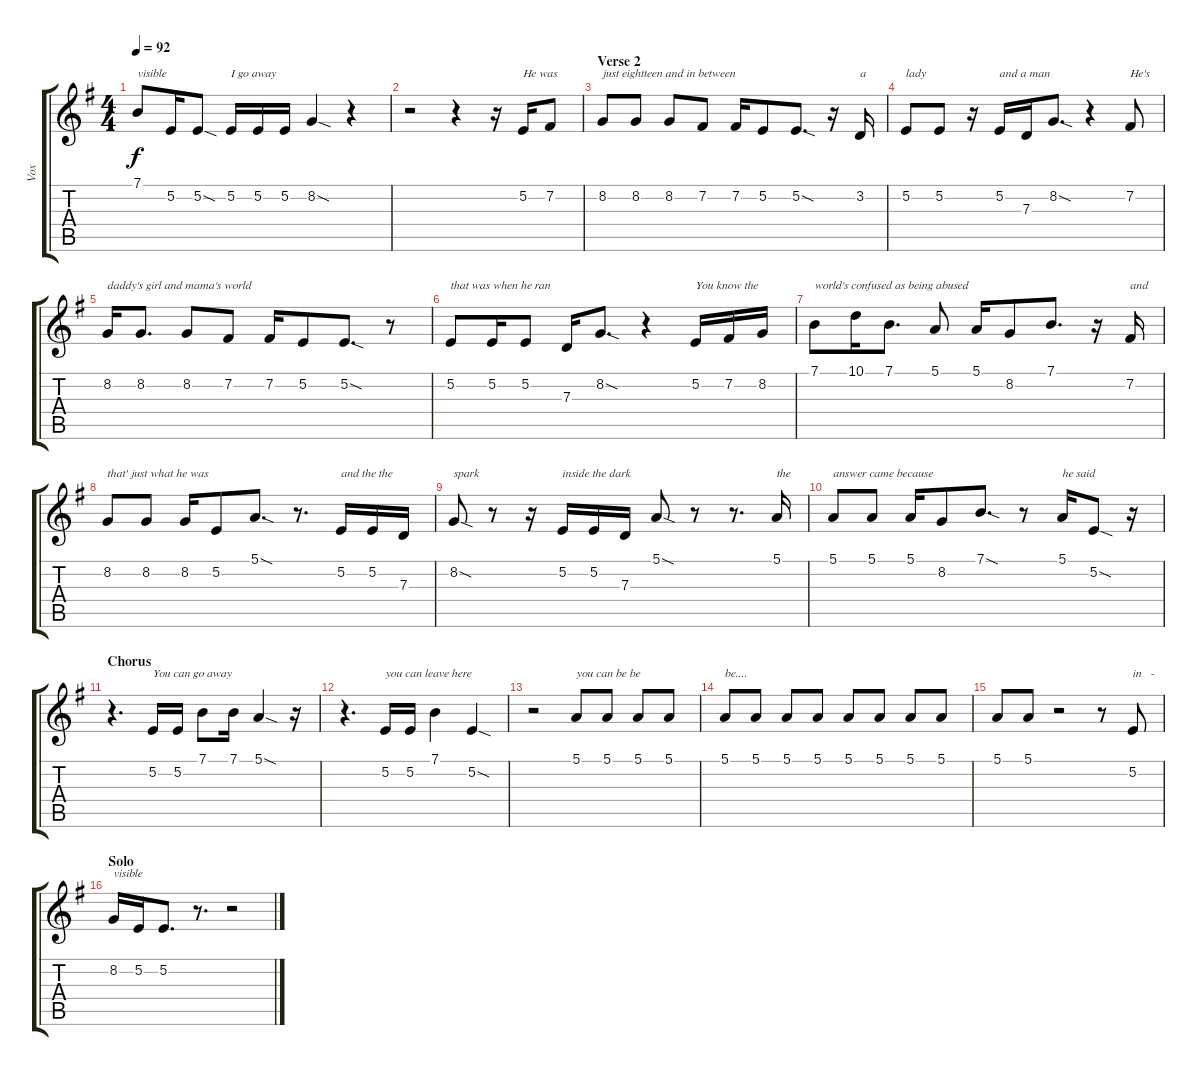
\track ("Vox" "Vox") {instrument violin}
\staff {score tabs}
\tuning (E4 B3 G3 D3 A2 E2) {hide}
\ts (4 4)
\tempo 92
\clef g2
\ks eminor
7.1.8{txt "visible" dy f} 5.2.16 5.2{sod}.8 5.2.16{txt "I go away"} 5.2.16 5.2.16 8.2{sod}.4 r.4 |
r.2 r.4 r.16 5.2.16{txt "He was "} 7.2.8 |
\section ("" "Verse 2")
8.2.8{txt "just eightteen and in between"} 8.2.8 8.2.8 7.2.8 7.2.16 5.2.8 5.2{sod}.8{d} r.16 3.2.16{txt "a"} |
5.2.8{txt "lady"} 5.2.8 r.16 5.2.16{txt "and a man"} 7.3.16 8.2{sod}.8{d} r.4 7.2.8{txt "He's"} |
8.2.16{txt "daddy's girl and mama's world"} 8.2.8{d} 8.2.8 7.2.8 7.2.16 5.2.8 5.2{sod}.8{d} r.8 |
5.2.8{txt "that was when he ran"} 5.2.16 5.2.8 7.3.16 8.2{sod}.8{d} r.4 5.2.16{txt "You know the"} 7.2.16 8.2.16 |
7.1.8{txt "world's confused as being abused"} 10.1.16 7.1.8{d} 5.1.8 5.1.16 8.2.8 7.1.8{d} r.16 7.2.16{txt "and"} |
8.2.8{txt "that' just what he was"} 8.2.8 8.2.16 5.2.8 5.1{sod}.8{d} r.8{d} 5.2.16{txt "and the the"} 5.2.16 7.3.16 |
8.2{sod}.8{txt "spark"} r.8 r.16 5.2.16{txt "inside the dark"} 5.2.16 7.3.16 5.1{sod}.8 r.8 r.8{d} 5.1.16{txt "the"} |
5.1.8{txt "answer came because"} 5.1.8 5.1.16 8.2.8 7.1{sod}.8{d} r.8 5.1.16{txt "he said"} 5.2{sod}.8 r.16 |
\section ("" "Chorus")
r.4{d} 5.2.16{txt "You can go away"} 5.2.16 7.1.8 7.1.16 5.1{sod}.4 r.16 |
r.4{d} 5.2.16{txt "you can leave here"} 5.2.16 7.1.4 5.2{sod}.4 |
r.2 5.1.8{txt "you can be be"} 5.1.8 5.1.8{volume 7} 5.1.8 |
5.1.8{txt "be...."} 5.1.8 5.1.8 5.1.8 5.1.8 5.1.8 5.1.8 5.1.8 |
5.1.8 5.1.8 r.2 r.8 5.2.8{txt "in   -" volume 14} |
\section ("" "Solo")
8.2.16{txt "visible"} 5.2.16 5.2.8{d} r.8{d} r.2
